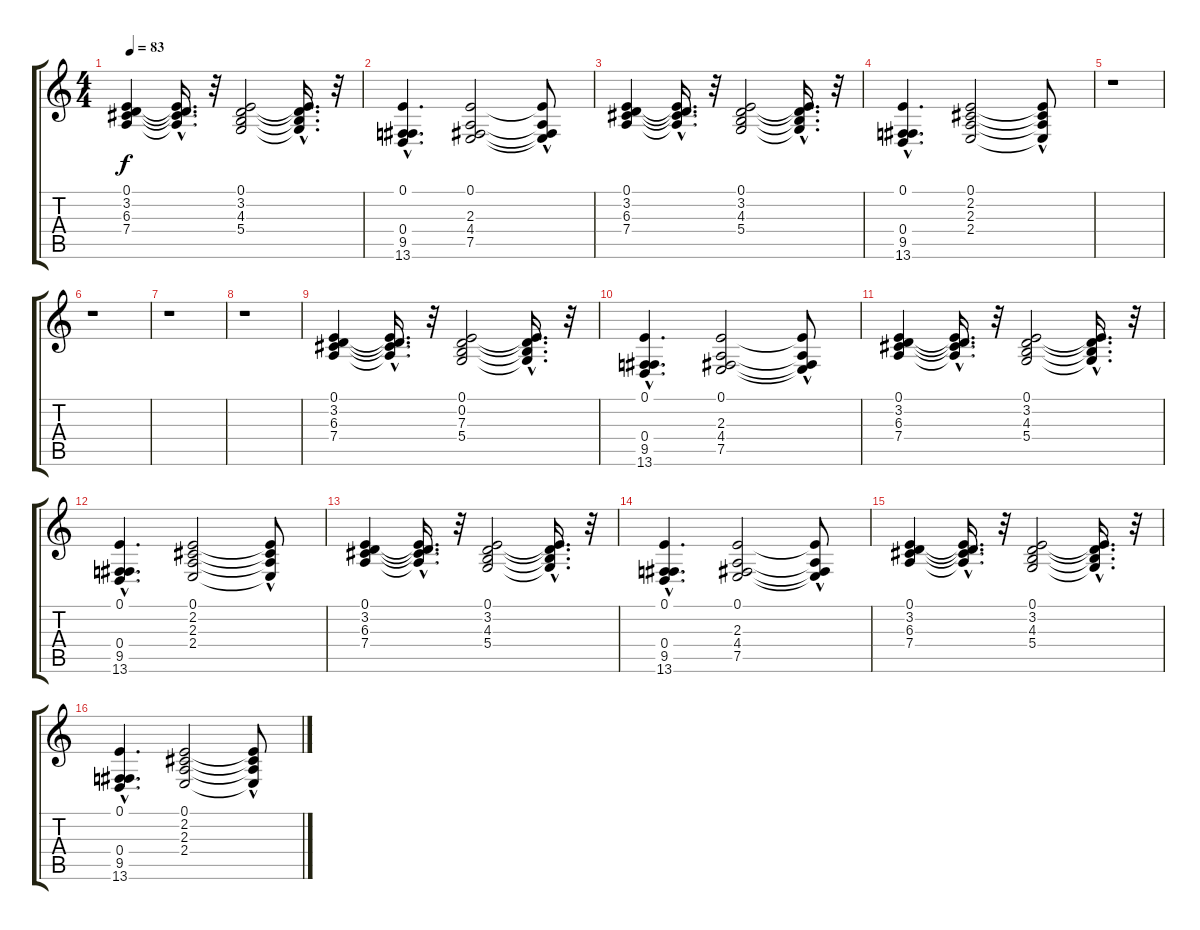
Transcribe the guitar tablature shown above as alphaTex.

\track "" {instrument pad2warm}
\staff {score tabs}
\tuning (E4 B3 G3 D3 A2 E2) {hide}
\ts (4 4)
\tempo 83
\clef g2
\ks c
(0.1 3.2 6.3 7.4).4{dy f} (0.1{hac t} 3.2{hac t} 6.3{t} 7.4{hac t}).16{d} r.32 (0.1 3.2 4.3 5.4).2 (0.1{hac t} 3.2{hac t} 4.3{hac t} 5.4{hac t}).16{d} r.32 |
(0.1{hac} 0.4 9.5 13.6{hac}).4{d} (0.1 2.3 4.4 7.5).2 (0.1{t} 2.3{hac t} 4.4{t} 7.5{t}).8 |
(0.1 3.2 6.3 7.4).4 (0.1{hac t} 3.2{hac t} 6.3{t} 7.4{hac t}).16{d} r.32 (0.1 3.2 4.3 5.4).2 (0.1{hac t} 3.2{hac t} 4.3{hac t} 5.4{hac t}).16{d} r.32 |
(0.1{hac} 0.4 9.5 13.6{hac}).4{d} (0.1 2.2 2.3 2.4).2 (0.1{t} 2.2{hac t} 2.3{t} 2.4{t}).8 |
r.1 |
r.1 |
r.1 |
r.1 |
(0.1 3.2 6.3 7.4).4 (0.1{hac t} 3.2{hac t} 6.3{t} 7.4{hac t}).16{d} r.32 (0.1 0.2 7.3 5.4).2 (0.1{hac t} 0.2{hac t} 7.3{hac t} 5.4{hac t}).16{d} r.32 |
(0.1{hac} 0.4 9.5 13.6{hac}).4{d} (0.1 2.3 4.4 7.5).2 (0.1{t} 2.3{hac t} 4.4{t} 7.5{t}).8 |
(0.1 3.2 6.3 7.4).4 (0.1{hac t} 3.2{hac t} 6.3{t} 7.4{hac t}).16{d} r.32 (0.1 3.2 4.3 5.4).2 (0.1{hac t} 3.2{hac t} 4.3{hac t} 5.4{hac t}).16{d} r.32 |
(0.1{hac} 0.4 9.5 13.6{hac}).4{d} (0.1 2.2 2.3 2.4).2 (0.1{t} 2.2{hac t} 2.3{t} 2.4{t}).8 |
(0.1 3.2 6.3 7.4).4 (0.1{hac t} 3.2{hac t} 6.3{t} 7.4{hac t}).16{d} r.32 (0.1 3.2 4.3 5.4).2 (0.1{hac t} 3.2{hac t} 4.3{hac t} 5.4{hac t}).16{d} r.32 |
(0.1{hac} 0.4 9.5 13.6{hac}).4{d} (0.1 2.3 4.4 7.5).2 (0.1{t} 2.3{hac t} 4.4{t} 7.5{t}).8 |
(0.1 3.2 6.3 7.4).4 (0.1{hac t} 3.2{hac t} 6.3{t} 7.4{hac t}).16{d} r.32 (0.1 3.2 4.3 5.4).2 (0.1{hac t} 3.2{hac t} 4.3{hac t} 5.4{hac t}).16{d} r.32 |
(0.1{hac} 0.4 9.5 13.6{hac}).4{d} (0.1 2.2 2.3 2.4).2 (0.1{t} 2.2{hac t} 2.3{t} 2.4{t}).8
